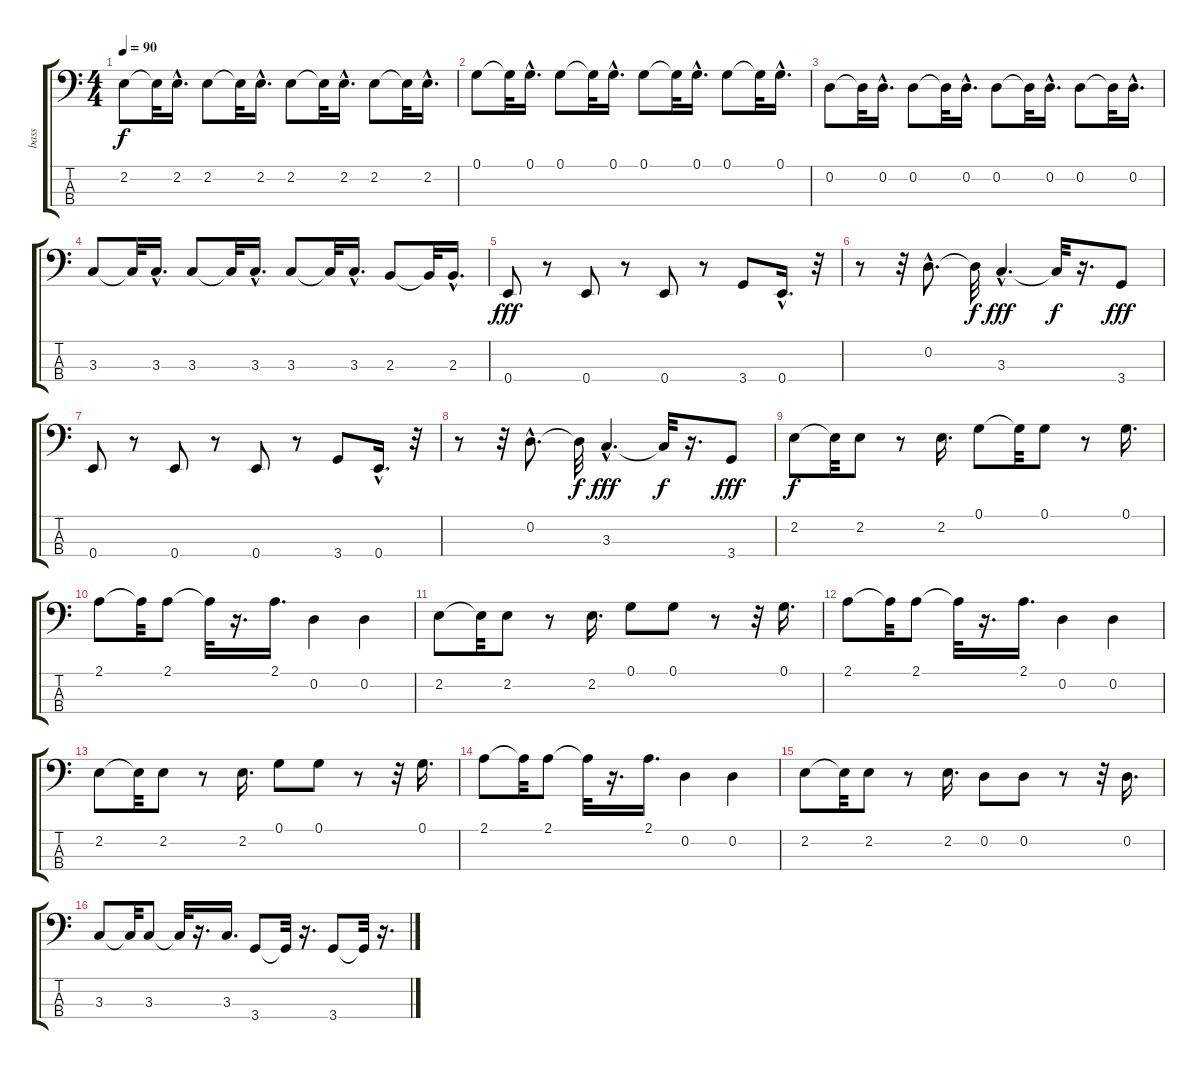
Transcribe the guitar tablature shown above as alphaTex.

\track ("bass" "bass") {instrument electricbasspick}
\staff {score tabs}
\tuning (G2 D2 A1 E1) {hide}
\ts (4 4)
\tempo 90
\clef f4
\ks c
2.2.8{dy f} 2.2{t}.32 2.2{hac}.16{d} 2.2.8 2.2{t}.32 2.2{hac}.16{d} 2.2.8 2.2{t}.32 2.2{hac}.16{d} 2.2.8 2.2{t}.32 2.2{hac}.16{d} |
0.1.8 0.1{t}.32 0.1{hac}.16{d} 0.1.8 0.1{t}.32 0.1{hac}.16{d} 0.1.8 0.1{t}.32 0.1{hac}.16{d} 0.1.8 0.1{t}.32 0.1{hac}.16{d} |
0.2.8 0.2{t}.32 0.2{hac}.16{d} 0.2.8 0.2{t}.32 0.2{hac}.16{d} 0.2.8 0.2{t}.32 0.2{hac}.16{d} 0.2.8 0.2{t}.32 0.2{hac}.16{d} |
3.3.8 3.3{t}.32 3.3{hac}.16{d} 3.3.8 3.3{t}.32 3.3{hac}.16{d} 3.3.8 3.3{t}.32 3.3{hac}.16{d} 2.3.8 2.3{t}.32 2.3{hac}.16{d} |
0.4.8{dy fff} r.8 0.4.8 r.8 0.4.8 r.8 3.4.8 0.4{hac}.16{d} r.32 |
r.8 r.32 0.2{hac}.8{d} 0.2{t}.32{dy f} 3.3{hac}.4{d dy fff} 3.3{t}.32{dy f} r.16{d} 3.4.8{dy fff} |
0.4.8 r.8 0.4.8 r.8 0.4.8 r.8 3.4.8 0.4{hac}.16{d} r.32 |
r.8 r.32 0.2{hac}.8{d} 0.2{t}.32{dy f} 3.3{hac}.4{d dy fff} 3.3{t}.32{dy f} r.16{d} 3.4.8{dy fff} |
2.2.8{dy f} 2.2{t}.32 2.2.8 r.8 2.2.16{d} 0.1.8 0.1{t}.32 0.1.8 r.8 0.1.16{d} |
2.1.8 2.1{t}.32 2.1.8 2.1{t}.32 r.16{d} 2.1.16{d} 0.2.4 0.2.4 |
2.2.8 2.2{t}.32 2.2.8 r.8 2.2.16{d} 0.1.8 0.1.8 r.8 r.32 0.1.16{d} |
2.1.8 2.1{t}.32 2.1.8 2.1{t}.32 r.16{d} 2.1.16{d} 0.2.4 0.2.4 |
2.2.8 2.2{t}.32 2.2.8 r.8 2.2.16{d} 0.1.8 0.1.8 r.8 r.32 0.1.16{d} |
2.1.8 2.1{t}.32 2.1.8 2.1{t}.32 r.16{d} 2.1.16{d} 0.2.4 0.2.4 |
2.2.8 2.2{t}.32 2.2.8 r.8 2.2.16{d} 0.2.8 0.2.8 r.8 r.32 0.2.16{d} |
3.3.8 3.3{t}.32 3.3.8 3.3{t}.32 r.16{d} 3.3.16{d} 3.4.8 3.4{t}.32 r.16{d} 3.4.8 3.4{t}.32 r.16{d}
